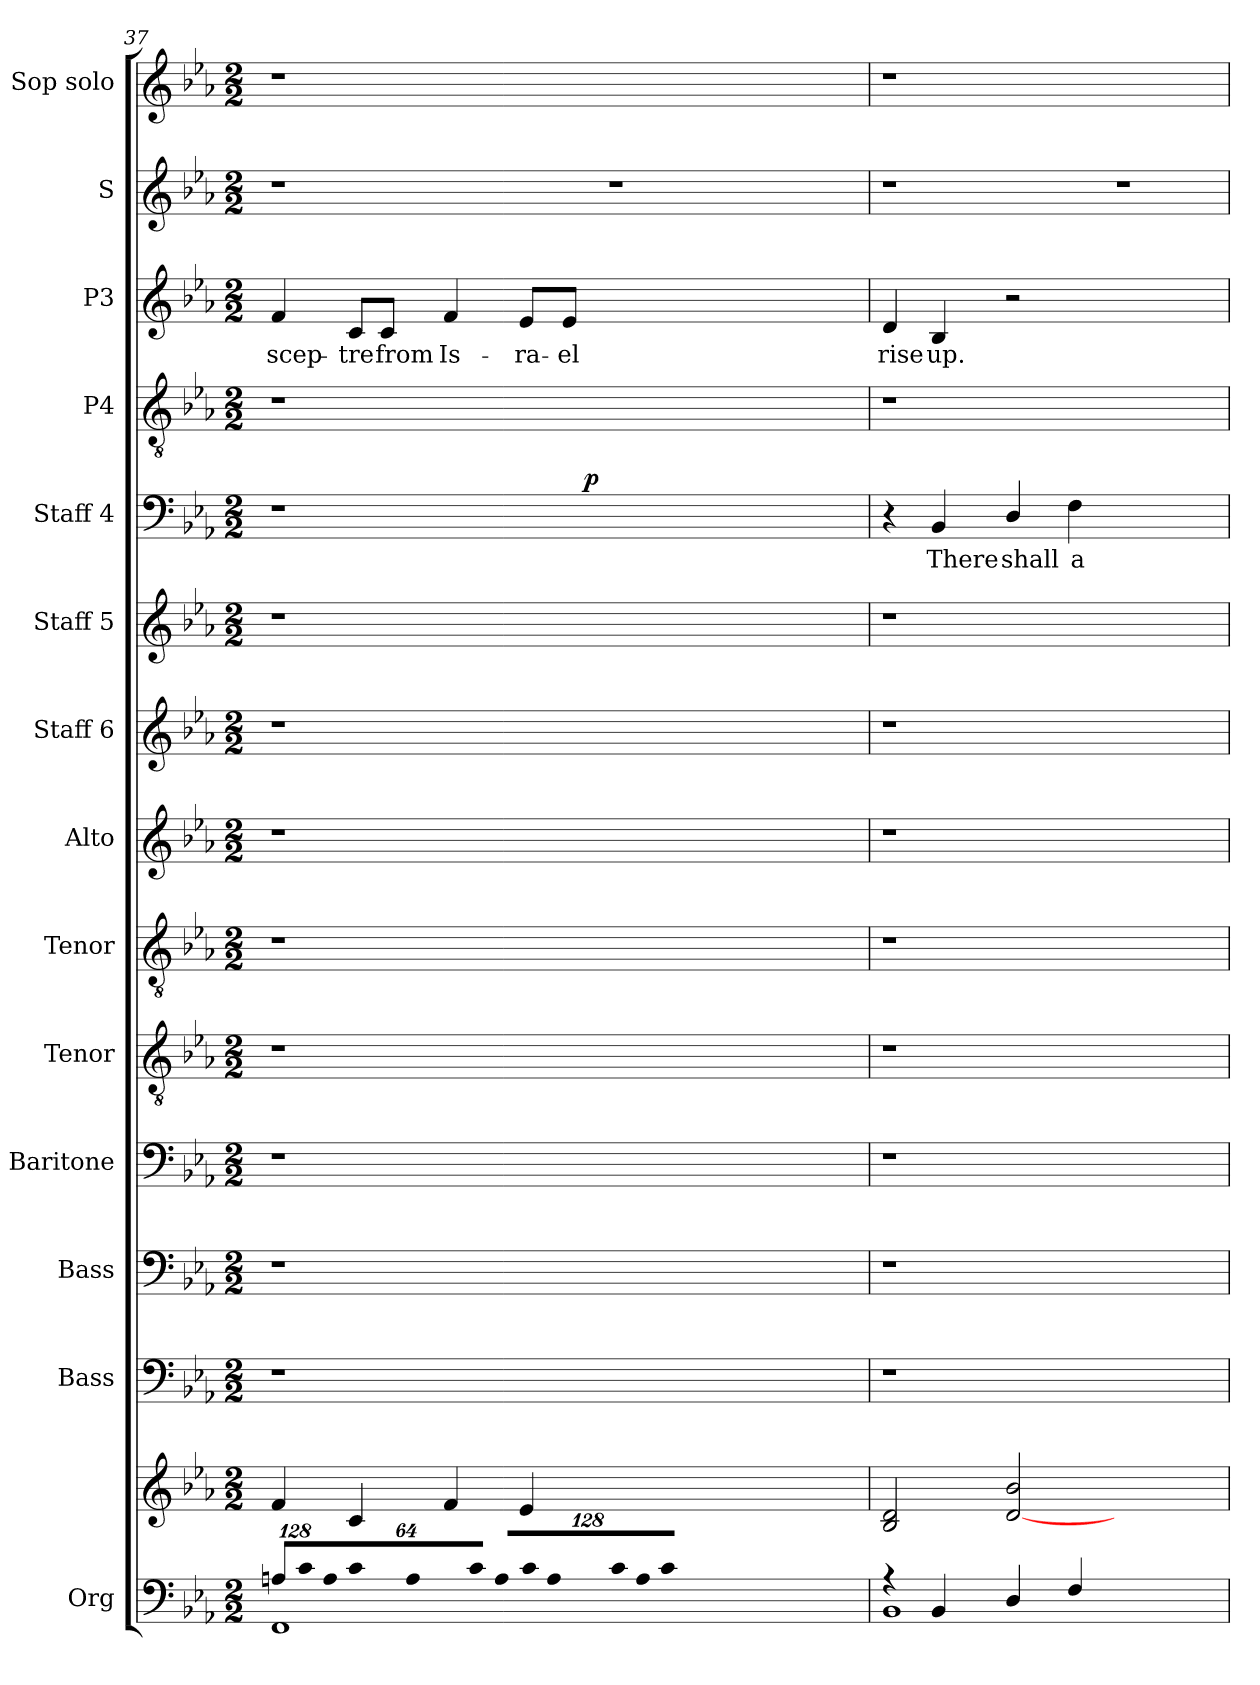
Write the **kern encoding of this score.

**kern	**kern	**kern	**kern	**kern	**kern	**kern	**kern	**kern	**kern	**kern	**text	**dynam	**kern	**kern	**text	**kern	**kern
*part14	*part14	*part13	*part12	*part11	*part10	*part9	*part8	*part7	*part6	*part5	*part5	*part5	*part4	*part3	*part3	*part2	*part1
*staff15	*staff14	*staff13	*staff12	*staff11	*staff10	*staff9	*staff8	*staff7	*staff6	*staff5	*staff5	*staff5	*staff4	*staff3	*staff3	*staff2	*staff1
*I"Org	*	*I"Bass	*I"Bass	*I"Baritone	*I"Tenor	*I"Tenor	*I"Alto	*I"Staff 6	*I"Staff 5	*I"Staff 4	*	*	*I"P4	*I"P3	*	*I"S	*I"Sop solo
*I'Org.	*	*I'B.	*I'B.	*I'Bar.	*I'T.	*I'T.	*I'A.	*I'Sta. 6	*I'Sta. 5	*I'Sta. 4	*	*	*	*	*	*	*I'S.
*clefF4	*clefG2	*clefF4	*clefF4	*clefF4	*clefGv2	*clefGv2	*clefG2	*clefG2	*clefG2	*clefF4	*	*	*clefGv2	*clefG2	*	*clefG2	*clefG2
*	*	*	*	*	*ITrd7c12	*ITrd7c12	*	*	*	*	*	*	*	*	*	*	*
*k[b-e-a-]	*k[b-e-a-]	*k[b-e-a-]	*k[b-e-a-]	*k[b-e-a-]	*k[b-e-a-]	*k[b-e-a-]	*k[b-e-a-]	*k[b-e-a-]	*k[b-e-a-]	*k[b-e-a-]	*	*	*k[b-e-a-]	*k[b-e-a-]	*	*k[b-e-a-]	*k[b-e-a-]
*E-:	*E-:	*E-:	*E-:	*E-:	*E-:	*E-:	*E-:	*E-:	*E-:	*E-:	*	*	*E-:	*E-:	*	*E-:	*E-:
*M2/2	*M2/2	*M2/2	*M2/2	*M2/2	*M2/2	*M2/2	*M2/2	*M2/2	*M2/2	*M2/2	*	*	*M2/2	*M2/2	*	*M2/2	*M2/2
*Xbrackettup	*	*	*	*	*	*	*	*	*	*	*	*	*	*	*	*	*
=37	=37	=37	=37	=37	=37	=37	=37	=37	=37	=37	=37	=37	=37	=37	=37	=37	=37
!LO:N:vis=8	!	!	!	!	!	!	!	!	!	!	!	!	!	!	!	!	!
*^	*	*	*	*	*	*	*	*	*	*	*	*	*	*	*	*	*
!	!	!	!	!	!	!	!	!	!	!	!	!	!	!	!	!LO:LY:b:color=#000000	!	!
*	*	*	*	*	*	*	*	*	*	*	*^	*	*	*	*	*	*	*
1024%85Ani/L	1FFi	4fi/	1r	1r	1r	1r	1r	1r	1r	1r	1r	2ryy	.	.	1r	4fi/	scep-	1r	1r
!LO:N:vis=8	!	!	!	!	!	!	!	!	!	!	!	!	!	!	!	!	!	!	!
1024%85ci/	.	.	.	.	.	.	.	.	.	.	.	.	.	.	.	.	.	.	.
!LO:N:vis=8	!	!	!	!	!	!	!	!	!	!	!	!	!	!	!	!	!	!	!
512%43Ai/	.	.	.	.	.	.	.	.	.	.	.	.	.	.	.	.	.	.	.
!LO:N:vis=8	!	!	!	!	!	!	!	!	!	!	!	!	!	!	!	!	!	!	!
!	!	!	!	!	!	!	!	!	!	!	!	!	!	!	!	!	!LO:LY:b:color=#000000	!	!
1024%85ci/	.	4ci/	.	.	.	.	.	.	.	.	.	.	.	.	.	8ci/L	-tre	.	.
!LO:N:vis=8	!	!	!	!	!	!	!	!	!	!	!	!	!	!	!	!	!	!	!
1024%85Ai/	.	.	.	.	.	.	.	.	.	.	.	.	.	.	.	.	.	.	.
!	!	!	!	!	!	!	!	!	!	!	!	!	!	!	!	!	!LO:LY:b:color=#000000	!	!
.	.	.	.	.	.	.	.	.	.	.	.	.	.	.	.	8ci/J	from	.	.
!LO:N:vis=8	!	!	!	!	!	!	!	!	!	!	!	!	!	!	!	!	!	!	!
512%43ci/J	.	.	.	.	.	.	.	.	.	.	.	.	.	.	.	.	.	.	.
!LO:N:vis=8	!	!	!	!	!	!	!	!	!	!	!	!	!	!	!	!	!	!	!
!	!	!	!	!	!	!	!	!	!	!	!	!	!	!	!	!	!LO:LY:b:color=#000000	!	!
1024%85Ai/L	.	4fi/	.	.	.	.	.	.	.	.	.	4ryy	.	.	.	4fi/	Is-	.	.
!LO:N:vis=8	!	!	!	!	!	!	!	!	!	!	!	!	!	!	!	!	!	!	!
1024%85ci/	.	.	.	.	.	.	.	.	.	.	.	.	.	.	.	.	.	.	.
!LO:N:vis=8	!	!	!	!	!	!	!	!	!	!	!	!	!	!	!	!	!	!	!
512%43Ai/	.	.	.	.	.	.	.	.	.	.	.	.	.	.	.	.	.	.	.
!LO:N:vis=8	!	!	!	!	!	!	!	!	!	!	!	!	!	!	!	!	!	!	!
!	!	!	!	!	!	!	!	!	!	!	!	!	!	!	!	!	!LO:LY:b:color=#000000	!	!
1024%85ci/	.	4e-i/	.	.	.	.	.	.	.	.	.	8ryy	.	.	.	8e-i/L	-ra-	.	.
!LO:N:vis=8	!	!	!	!	!	!	!	!	!	!	!	!	!	!	!	!	!	!	!
1024%85Ai/	.	.	.	.	.	.	.	.	.	.	.	.	.	.	.	.	.	.	.
!	!	!	!	!	!	!	!	!	!	!	!	!	!	!	!	!	!LO:LY:b:color=#000000	!	!
.	.	.	.	.	.	.	.	.	.	.	.	32ryy	.	.	.	8e-i/J	-el	.	.
.	.	.	.	.	.	.	.	.	.	.	.	128ryy	.	.	.	.	.	.	.
.	.	.	.	.	.	.	.	.	.	.	.	512ryy	.	.	.	.	.	.	.
!LO:N:vis=8	!	!	!	!	!	!	!	!	!	!	!	!	!	!	!	!	!	!	!
512%43ci/J	.	.	.	.	.	.	.	.	.	.	.	1ryy	.	p	.	.	.	.	.
1ryy	1ryy	1ryy	1ryy	1ryy	1ryy	1ryy	1ryy	1ryy	1ryy	1ryy	1ryy	.	.	.	1ryy	1ryy	.	1r	1ryy
.	.	.	.	.	.	.	.	.	.	.	.	16ryy	.	.	.	.	.	.	.
.	.	.	.	.	.	.	.	.	.	.	.	64ryy	.	.	.	.	.	.	.
.	.	.	.	.	.	.	.	.	.	.	.	256.ryy	.	.	.	.	.	.	.
*	*	*	*	*	*	*	*	*	*	*	*v	*v	*	*	*	*	*	*	*
=38	=38	=38	=38	=38	=38	=38	=38	=38	=38	=38	=38	=38	=38	=38	=38	=38	=38	=38
*	*	*	*	*	*	*	*	*	*	*	*^	*	*	*	*	*	*	*
!	!	!	!	!	!	!	!	!	!	!	!	!	!	!	!	!	!LO:LY:b:color=#000000	!	!
*	*	*	*	*	*	*	*	*	*	*	*v	*v	*	*	*	*	*	*	*
4r	1BB-i	2B-i/ 2di	1r	1r	1r	1r	1r	1r	1r	1r	4r	.	.	1r	4di/	rise	1r	1r
!	!	!	!	!	!	!	!	!	!	!	!	!LO:LY:b:color=#000000	!	!	!	!	!	!
!	!	!	!	!	!	!	!	!	!	!	!	!	!	!	!	!LO:LY:b:color=#000000	!	!
4BB-i/	.	.	.	.	.	.	.	.	.	.	4BB-i/	There	.	.	4B-i/	up.	.	.
!	!	!	!	!	!	!	!	!	!	!	!	!LO:LY:b:color=#000000	!	!	!	!	!	!
4Di/	.	[2di/ 2b-i	.	.	.	.	.	.	.	.	4Di/	shall	.	.	2r	.	.	.
!	!	!	!	!	!	!	!	!	!	!	!	!LO:LY:b:color=#000000	!	!	!	!	!	!
4Fi/	.	.	.	.	.	.	.	.	.	.	4Fi\	a	.	.	.	.	.	.
1ryy	1ryy	1ryy	1ryy	1ryy	1ryy	1ryy	1ryy	1ryy	1ryy	1ryy	1ryy	.	.	1ryy	1ryy	.	1r	1ryy
*v	*v	*	*	*	*	*	*	*	*	*	*	*	*	*	*	*	*	*
=	=	=	=	=	=	=	=	=	=	=	=	=	=	=	=	=	=
*-	*-	*-	*-	*-	*-	*-	*-	*-	*-	*-	*-	*-	*-	*-	*-	*-	*-
